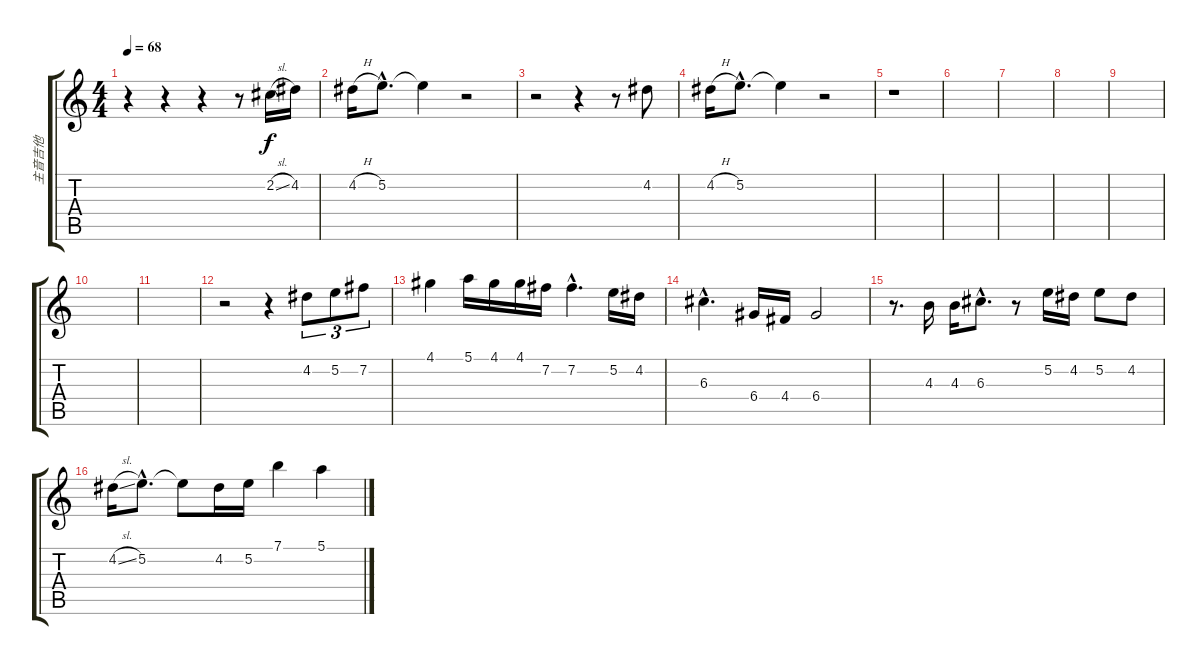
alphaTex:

\track ("主音吉他" "主音吉他") {instrument distortionguitar}
\staff {score tabs}
\tuning (E4 B3 G3 D3 A2 E2) {hide}
\ts (4 4)
\tempo 68
\clef g2
\ks c
r.4{dy f} r.4 r.4 r.8 2.2{sl}.16 4.2.16 |
4.2{h}.16 5.2{hac}.8{d} 5.2{t}.4 r.2 |
r.2 r.4 r.8 4.2.8 |
4.2{h}.16 5.2{hac}.8{d} 5.2{t}.4 r.2 |
r.1 |
|
|
|
|
|
|
r.2 r.4 4.2.8{tu (3 2)} 5.2.8{tu (3 2)} 7.2.8{tu (3 2)} |
4.1.4 5.1.16 4.1.16 4.1.16 7.2.16 7.2{hac}.4{d} 5.2.16 4.2.16 |
6.3{hac}.4{d} 6.4.16 4.4.16 6.4.2 |
r.8{d} 4.3.16 4.3.16 6.3{hac}.8{d} r.8 5.2.16 4.2.16 5.2.8 4.2.8 |
4.2{sl}.16 5.2{hac}.8{d} 5.2{t}.8 4.2.16 5.2.16 7.1.4 5.1.4
